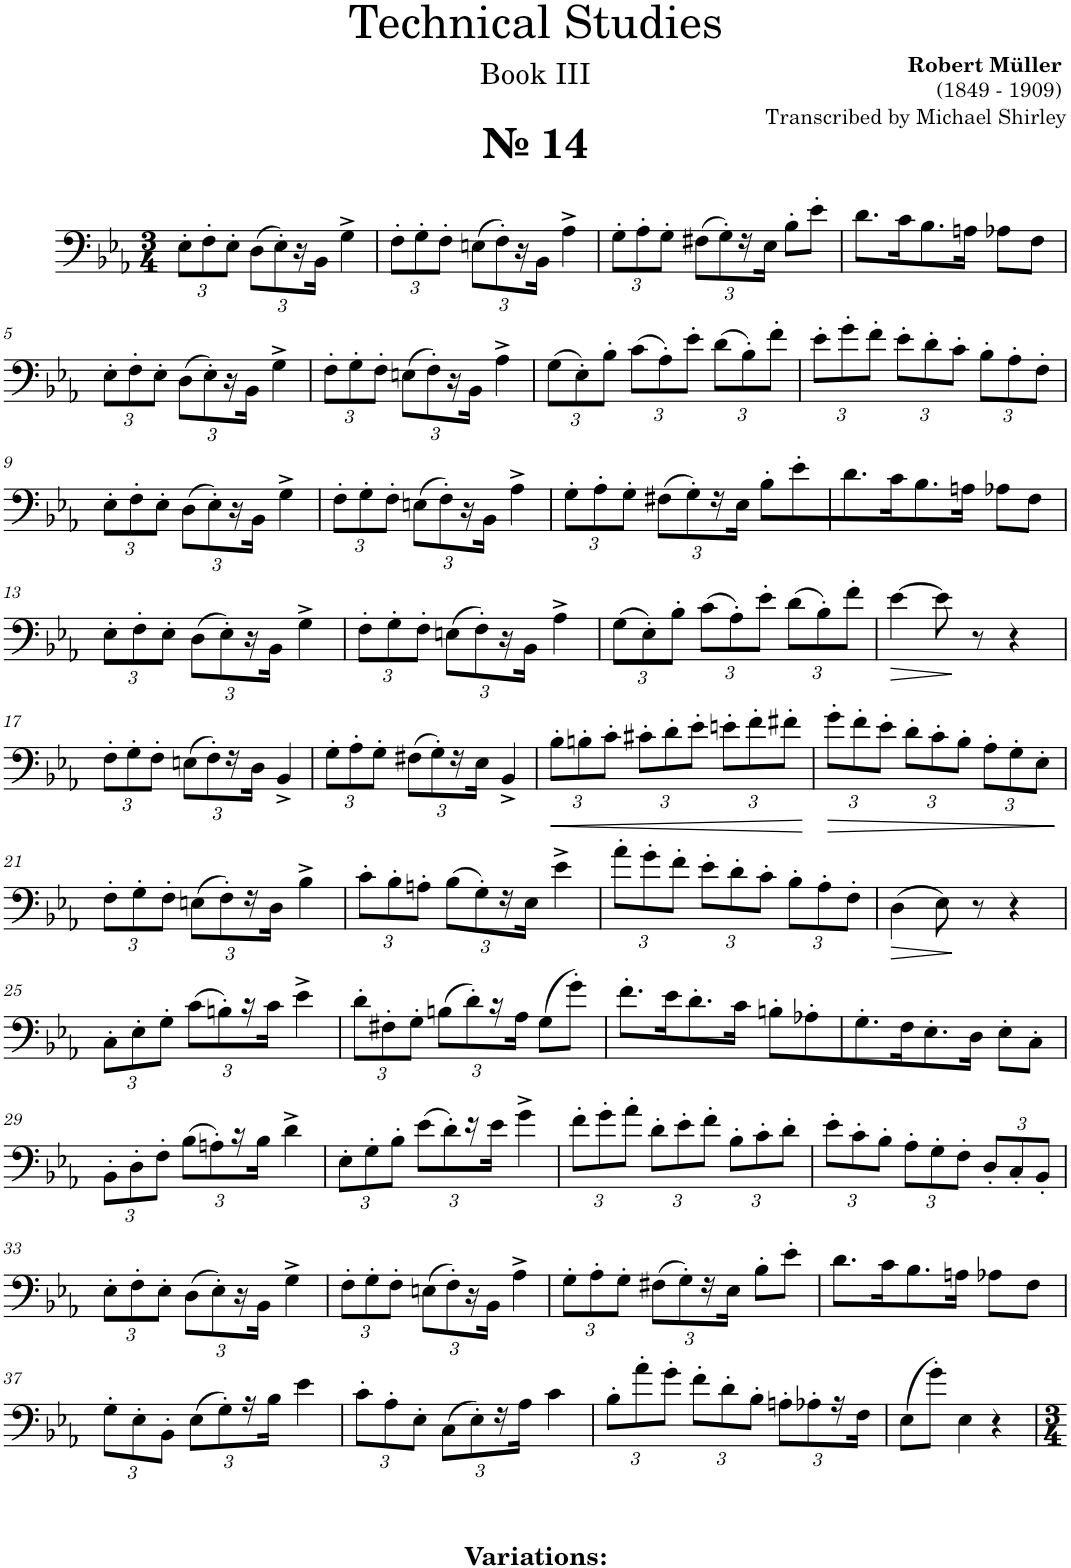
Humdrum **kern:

**kern	**dynam
*part1	*part1
*staff1	*staff1
*I"Trombone	*
*I'Tbn.	*
*clefF4	*
*k[b-e-a-]	*
*M3/4	*
*Xbrackettup	*
=1	=1
!LO:TX:a:B:t=№ 14	!
12E-'\L	.
12F'\	.
12E-'\J	.
(12D\L	.
12E-'\)	.
24r	.
24BB-\JL	.
4G^\	.
=2	=2
12F'\L	.
12G'\	.
12F'\J	.
(12En\L	.
12F'\)	.
24r	.
24BB-\JL	.
4A-^\	.
=3	=3
12G'\L	.
12A-'\	.
12G'\J	.
(12F#X\L	.
12G'\)	.
24r	.
24E-\JL	.
8B-'\L	.
8e-'\J	.
=4	=4
8.d\L	.
16c\L	.
8.B-\	.
16An\JL	.
8A-X\L	.
8F\J	.
!!LO:LB:g=z
=5	=5
12E-'\L	.
12F'\	.
12E-'\J	.
(12D\L	.
12E-'\)	.
24r	.
24BB-\JL	.
4G^\	.
=6	=6
12F'\L	.
12G'\	.
12F'\J	.
(12En\L	.
12F'\)	.
24r	.
24BB-\JL	.
4A-^\	.
=7	=7
(12G\L	.
12E-'\)	.
12B-'\J	.
(12c\L	.
12A-'\)	.
12e-'\J	.
(12d\L	.
12B-'\)	.
12f'\J	.
=8	=8
12e-'\L	.
12g'\	.
12f'\J	.
12e-'\L	.
12d'\	.
12c'\J	.
12B-'\L	.
12A-'\	.
12F'\J	.
!!LO:LB:g=z
=9	=9
12E-'\L	.
12F'\	.
12E-'\J	.
(12D\L	.
12E-'\)	.
24r	.
24BB-\JL	.
4G^\	.
=10	=10
12F'\L	.
12G'\	.
12F'\J	.
(12En\L	.
12F'\)	.
24r	.
24BB-\JL	.
4A-^\	.
=11	=11
12G'\L	.
12A-'\	.
12G'\J	.
(12F#X\L	.
12G'\)	.
24r	.
24E-\JL	.
8B-'\L	.
8e-'\	.
=12	=12
8.d\	.
16c\L	.
8.B-\	.
16An\JL	.
8A-X\L	.
8F\J	.
!!LO:LB:g=z
=13	=13
12E-'\L	.
12F'\	.
12E-'\J	.
(12D\L	.
12E-'\)	.
24r	.
24BB-\JL	.
4G^\	.
=14	=14
12F'\L	.
12G'\	.
12F'\J	.
(12En\L	.
12F'\)	.
24r	.
24BB-\JL	.
4A-^\	.
=15	=15
(12G\L	.
12E-'\)	.
12B-'\J	.
(12c\L	.
12A-'\)	.
12e-'\J	.
(12d\L	.
12B-'\)	.
12f'\J	.
=16	=16
!	!LO:HP:b
[4e-\	>
8e-\]	.
8r	]
4r	.
!!LO:LB:g=z
=17	=17
12F'\L	.
12G'\	.
12F'\J	.
(12En\L	.
12F'\)	.
24r	.
24D\JL	.
4BB-^/	.
=18	=18
12G'\L	.
12A-'\	.
12G'\J	.
(12F#X\L	.
12G'\)	.
24r	.
24E-\JL	.
4BB-^/	.
=19	=19
!	!LO:HP:b
12B-'\L	<
12Bn'\	.
12c'\J	.
12c#X'\L	.
12d'\	.
12e-'\J	.
12en'\L	.
12f'\	.
12f#X'\J	.
.	[
=20	=20
!	!LO:HP:b
12g'\L	>
12f'\	.
12e-'\J	.
12d'\L	.
12c'\	.
12B-'\J	.
12A-'\L	.
12G'\	.
12E-'\J	.
.	]
!!LO:LB:g=z
=21	=21
12F'\L	.
12G'\	.
12F'\J	.
(12En\L	.
12F'\)	.
24r	.
24D\JL	.
4B-^\	.
=22	=22
12c'\L	.
12B-'\	.
12An'\J	.
(12B-\L	.
12G'\)	.
24r	.
24E-\JL	.
4e-^\	.
=23	=23
12a-'\L	.
12g'\	.
12f'\J	.
12e-'\L	.
12d'\	.
12c'\J	.
12B-'\L	.
12A-'\	.
12F'\J	.
=24	=24
!	!LO:HP:b
(4D\	>
8E-\)	.
8r	]
4r	.
!!LO:LB:g=z
=25	=25
12C'\L	.
12E-'\	.
12G'\J	.
(12c\L	.
12Bn'\)	.
24r	.
24c\JL	.
4e-^\	.
=26	=26
12d'\L	.
12F#X'\	.
12G'\J	.
(12Bn\L	.
12d'\)	.
24r	.
24A-\JL	.
(8G\L	.
8g'\J)	.
=27	=27
8.f'\L	.
16e-\L	.
8.d'\	.
16c\JL	.
8Bn'\L	.
8A-X'\	.
=28	=28
8.G'\	.
16F\L	.
8.E-'\	.
16D\JL	.
8E-'\L	.
8C'\J	.
!!LO:LB:g=z
=29	=29
12BB-'\L	.
12D'\	.
12F'\J	.
(12B-\L	.
12An'\)	.
24r	.
24B-\JL	.
4d^\	.
=30	=30
12E-'\L	.
12G'\	.
12B-'\J	.
(12e-\L	.
12d'\)	.
24r	.
24e-\JL	.
4g^\	.
=31	=31
12f'\L	.
12g'\	.
12a-'\J	.
12d'\L	.
12e-'\	.
12f'\J	.
12B-'\L	.
12c'\	.
12d'\J	.
=32	=32
12e-'\L	.
12c'\	.
12B-'\J	.
12A-'\L	.
12G'\	.
12F'\J	.
12D'/L	.
12C'/	.
12BB-'/J	.
!!LO:LB:g=z
=33	=33
12E-'\L	.
12F'\	.
12E-'\J	.
(12D\L	.
12E-'\)	.
24r	.
24BB-\JL	.
4G^\	.
=34	=34
12F'\L	.
12G'\	.
12F'\J	.
(12En\L	.
12F'\)	.
24r	.
24BB-\JL	.
4A-^\	.
=35	=35
12G'\L	.
12A-'\	.
12G'\J	.
(12F#X\L	.
12G'\)	.
24r	.
24E-\JL	.
8B-'\L	.
8e-'\J	.
=36	=36
8.d\L	.
16c\L	.
8.B-\	.
16An\JL	.
8A-X\L	.
8F\J	.
!!LO:LB:g=z
=37	=37
12G'\L	.
12E-'\	.
12BB-'\J	.
(12E-\L	.
12G'\)	.
24r	.
24B-\JL	.
4e-\	.
=38	=38
12c'\L	.
12A-'\	.
12E-'\J	.
(12C\L	.
12E-'\)	.
24r	.
24A-\JL	.
4c\	.
=39	=39
12B-'\L	.
12a-'\	.
12g'\J	.
12f'\L	.
12d'\	.
12B-'\J	.
12An'\L	.
12A-X'\	.
24r	.
24F\JL	.
=40	=40
(8E-\L	.
8g'\J)	.
4E-\	.
4r	.
=	=
*-	*-
